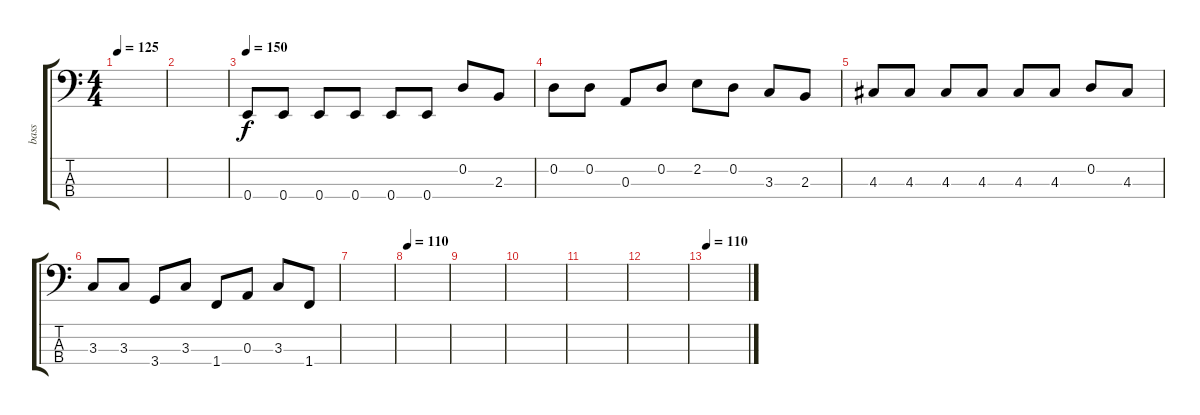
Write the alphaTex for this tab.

\track ("bass" "bass") {instrument electricbassfinger}
\staff {score tabs}
\tuning (G2 D2 A1 E1) {hide}
\ts (4 4)
\tempo 125
\clef f4
\ks c
|
|
\tempo 150
0.4.8 0.4.8 0.4.8 0.4.8 0.4.8 0.4.8 0.2.8 2.3.8 |
0.2.8 0.2.8 0.3.8 0.2.8 2.2.8 0.2.8 3.3.8 2.3.8 |
4.3.8 4.3.8 4.3.8 4.3.8 4.3.8 4.3.8 0.2.8 4.3.8 |
3.3.8 3.3.8 3.4.8 3.3.8 1.4.8 0.3.8 3.3.8 1.4.8 |
|
\tempo 110
|
|
|
|
|
\tempo 110
